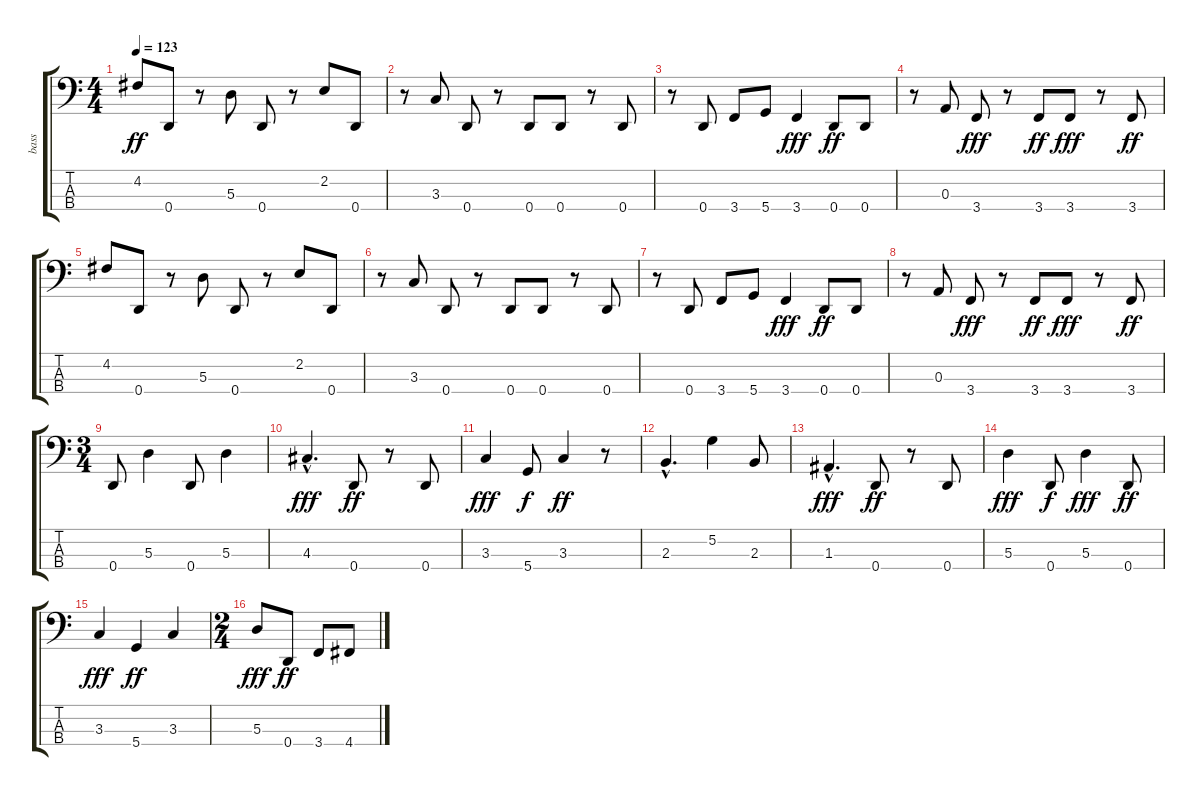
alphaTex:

\track ("bass" "bass") {instrument electricbassfinger}
\staff {score tabs}
\tuning (G2 D2 A1 D1) {hide}
\ts (4 4)
\tempo 123
\clef f4
\ks c
4.2.8{dy ff} 0.4.8 r.8 5.3.8 0.4.8 r.8 2.2.8 0.4.8 |
r.8 3.3.8 0.4.8 r.8 0.4.8 0.4.8 r.8 0.4.8 |
r.8 0.4.8 3.4.8 5.4.8 3.4.4{dy fff} 0.4.8{dy ff} 0.4.8 |
r.8 0.3.8 3.4.8{dy fff} r.8 3.4.8{dy ff} 3.4.8{dy fff} r.8 3.4.8{dy ff} |
4.2.8 0.4.8 r.8 5.3.8 0.4.8 r.8 2.2.8 0.4.8 |
r.8 3.3.8 0.4.8 r.8 0.4.8 0.4.8 r.8 0.4.8 |
r.8 0.4.8 3.4.8 5.4.8 3.4.4{dy fff} 0.4.8{dy ff} 0.4.8 |
r.8 0.3.8 3.4.8{dy fff} r.8 3.4.8{dy ff} 3.4.8{dy fff} r.8 3.4.8{dy ff} |
\ts (3 4)
0.4.8 5.3.4 0.4.8 5.3.4 |
4.3{hac}.4{d dy fff} 0.4.8{dy ff} r.8 0.4.8 |
3.3.4{dy fff} 5.4.8{dy f} 3.3.4{dy ff} r.8 |
2.3{hac}.4{d} 5.2.4 2.3.8 |
1.3{hac}.4{d dy fff} 0.4.8{dy ff} r.8 0.4.8 |
5.3.4{dy fff} 0.4.8{dy f} 5.3.4{dy fff} 0.4.8{dy ff} |
3.3.4{dy fff} 5.4.4{dy ff} 3.3.4 |
\ts (2 4)
5.3.8{dy fff} 0.4.8{dy ff} 3.4.8 4.4.8
